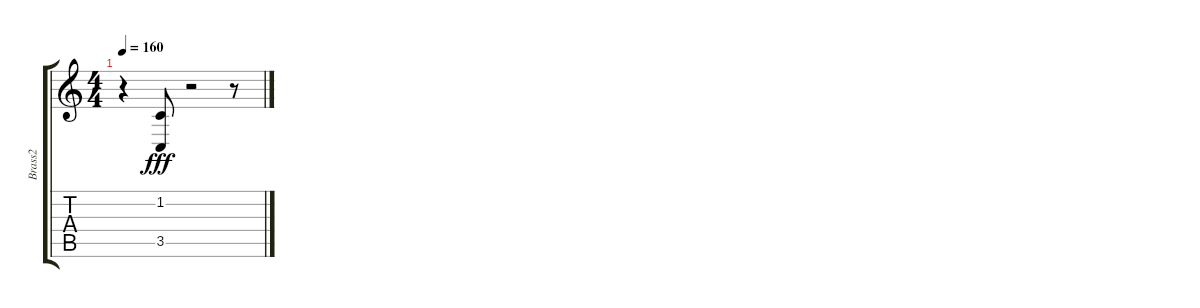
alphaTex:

\track ("Brass2" "Brass2") {instrument brasssection}
\staff {score tabs}
\tuning (E4 B3 G3 D3 A2 E2) {hide}
\ts (4 4)
\tempo 160
\clef g2
\ks c
r.4{dy f} (1.2 3.5).8{dy fff} r.2 r.8
